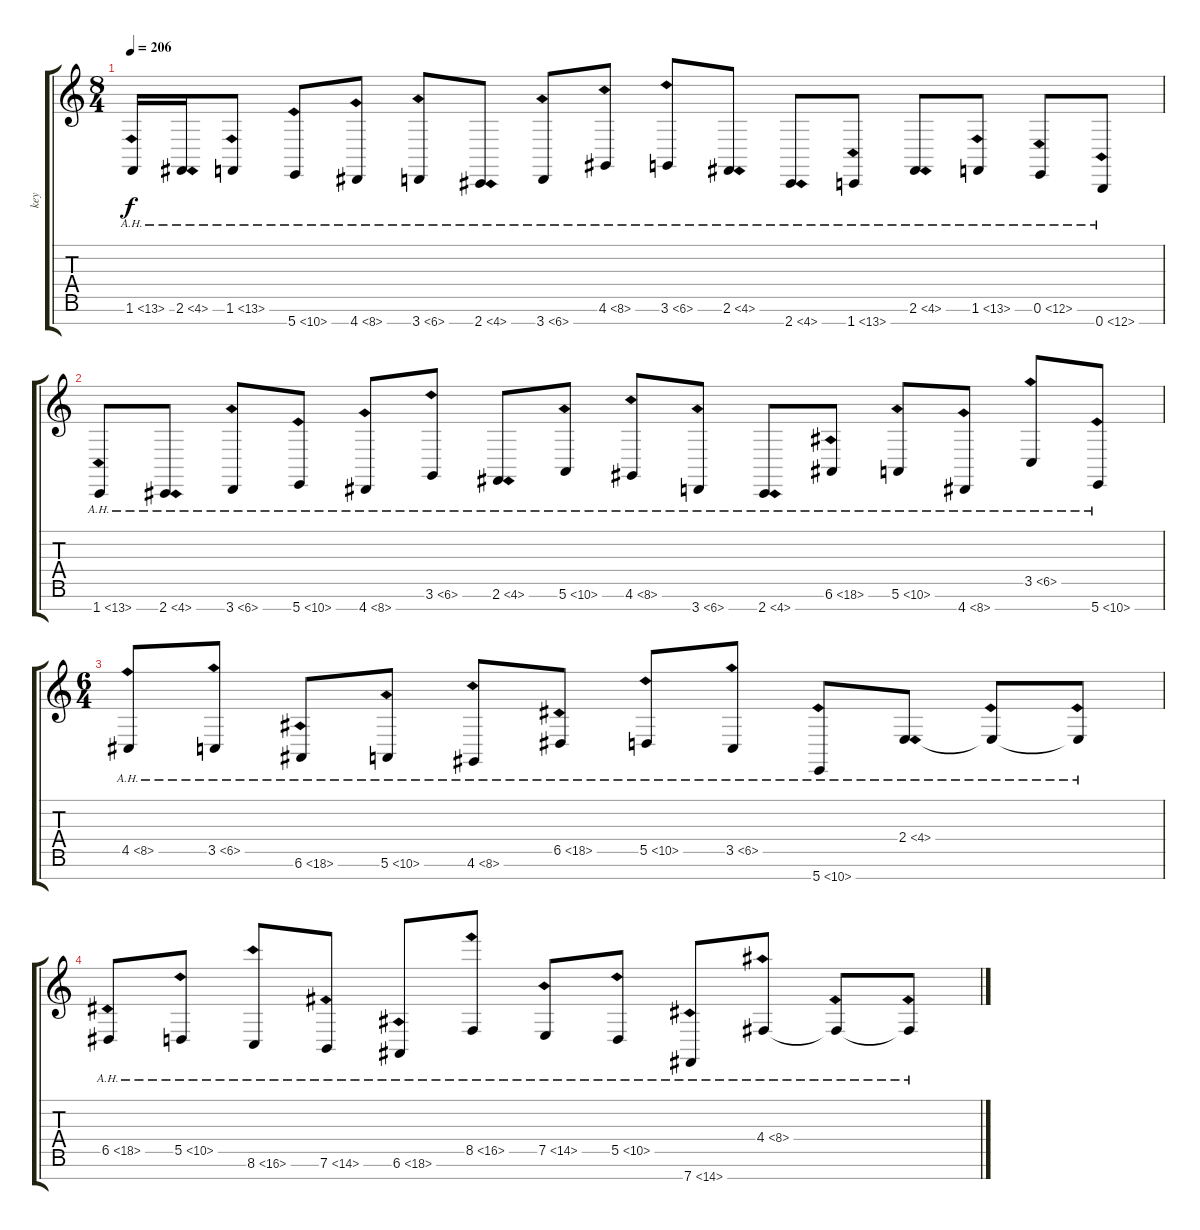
\track ("key" "key") {instrument lead2sawtooth}
\staff {score tabs}
\tuning (E4 B3 G3 D3 A2 E2 B1) {hide}
\ts (8 4)
\tempo 206
\clef g2
\ks c
1.6{ah 12}.16{dy f} 2.6{ah 2}.16 1.6{ah 12}.8 5.7{ah 5}.8 4.7{ah 4}.8 3.7{ah 3}.8 2.7{ah 2}.8 3.7{ah 3}.8 4.6{ah 4}.8 3.6{ah 3}.8 2.6{ah 2}.8 2.7{ah 2}.8 1.7{ah 12}.8 2.6{ah 2}.8 1.6{ah 12}.8 0.6{ah 12}.8 0.7{ah 12}.8 |
1.7{ah 12}.8 2.7{ah 2}.8 3.7{ah 3}.8 5.7{ah 5}.8 4.7{ah 4}.8 3.6{ah 3}.8 2.6{ah 2}.8 5.6{ah 5}.8 4.6{ah 4}.8 3.7{ah 3}.8 2.7{ah 2}.8 6.6{ah 12}.8 5.6{ah 5}.8 4.7{ah 4}.8 3.5{ah 3}.8 5.7{ah 5}.8 |
\ts (6 4)
4.5{ah 4}.8 3.5{ah 3}.8 6.6{ah 12}.8 5.6{ah 5}.8 4.6{ah 4}.8 6.5{ah 12}.8 5.5{ah 5}.8 3.5{ah 3}.8 5.7{ah 5}.8 2.4{ah 2}.8 2.4{ah 12 t}.8 2.4{ah 12 t}.8 |
6.5{ah 12}.8 5.5{ah 5}.8 8.6{ah 8}.8 7.6{ah 7}.8 6.6{ah 12}.8 8.5{ah 8}.8 7.5{ah 7}.8 5.5{ah 5}.8 7.7{ah 7}.8 4.4{ah 4}.8 4.4{ah 12 t}.8 4.4{ah 12 t}.8
